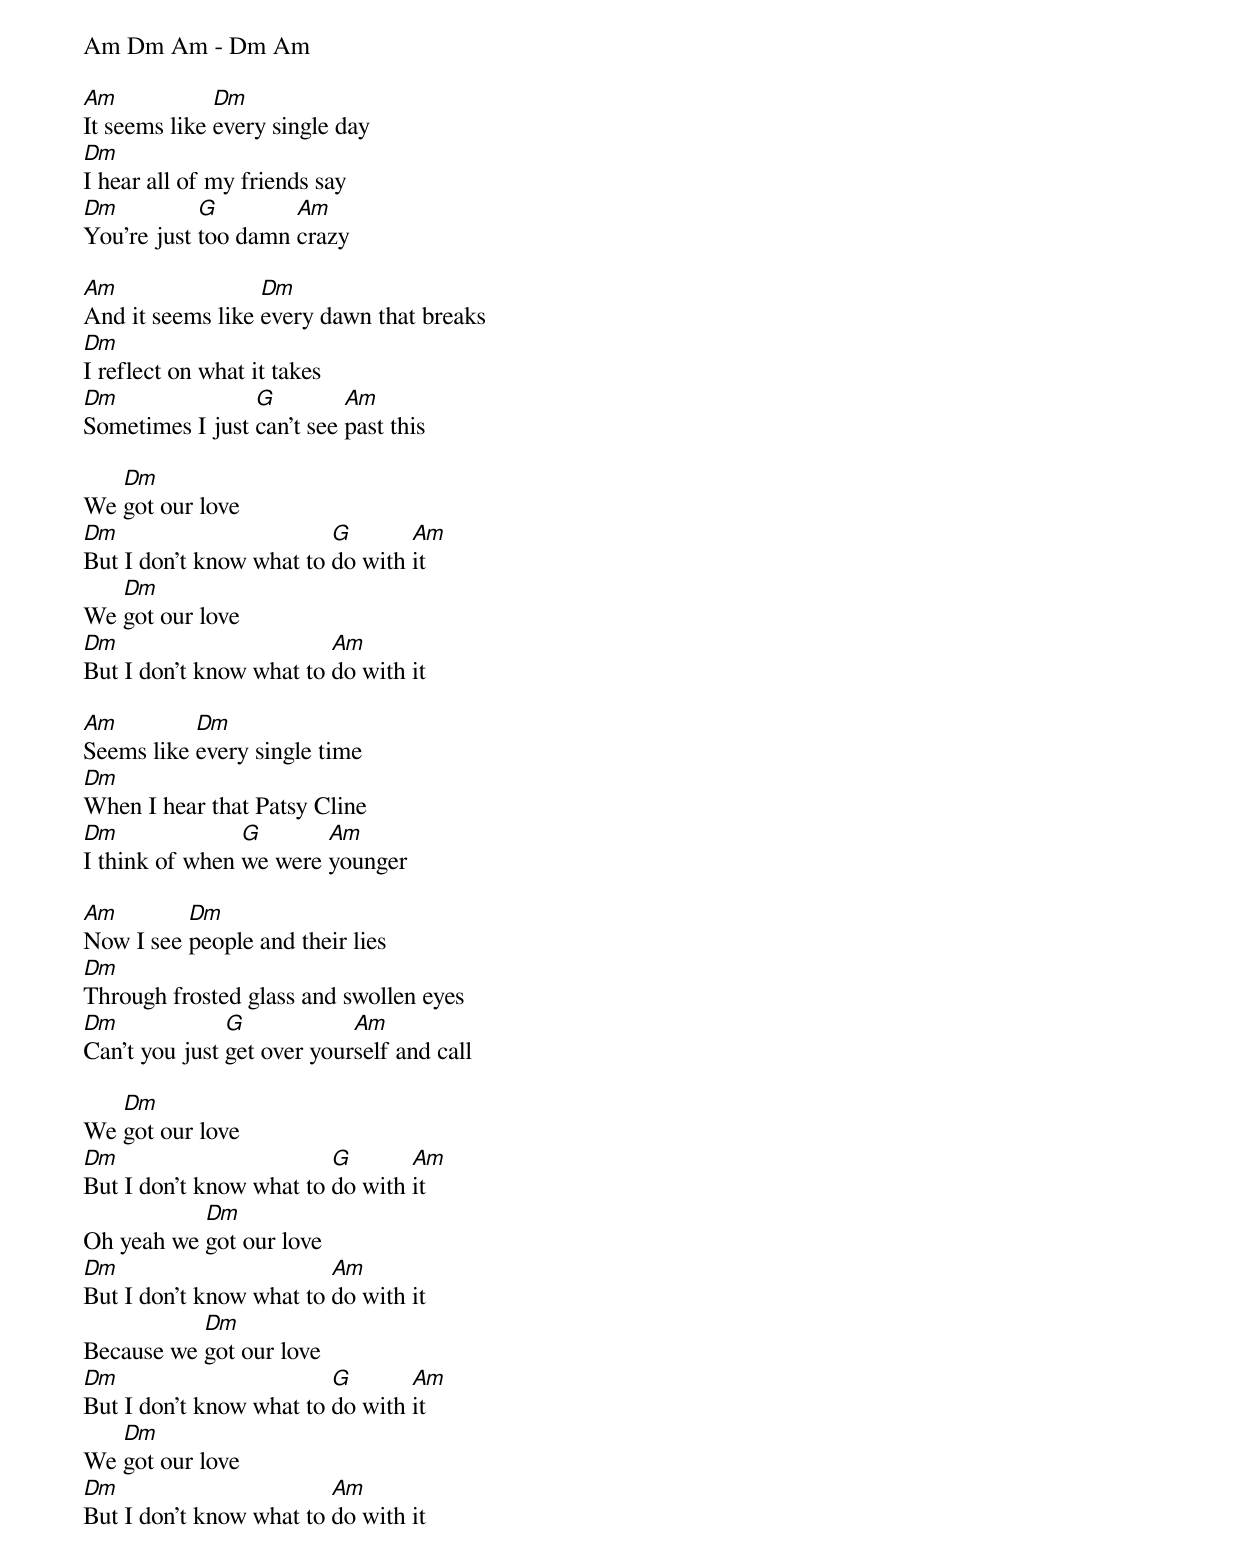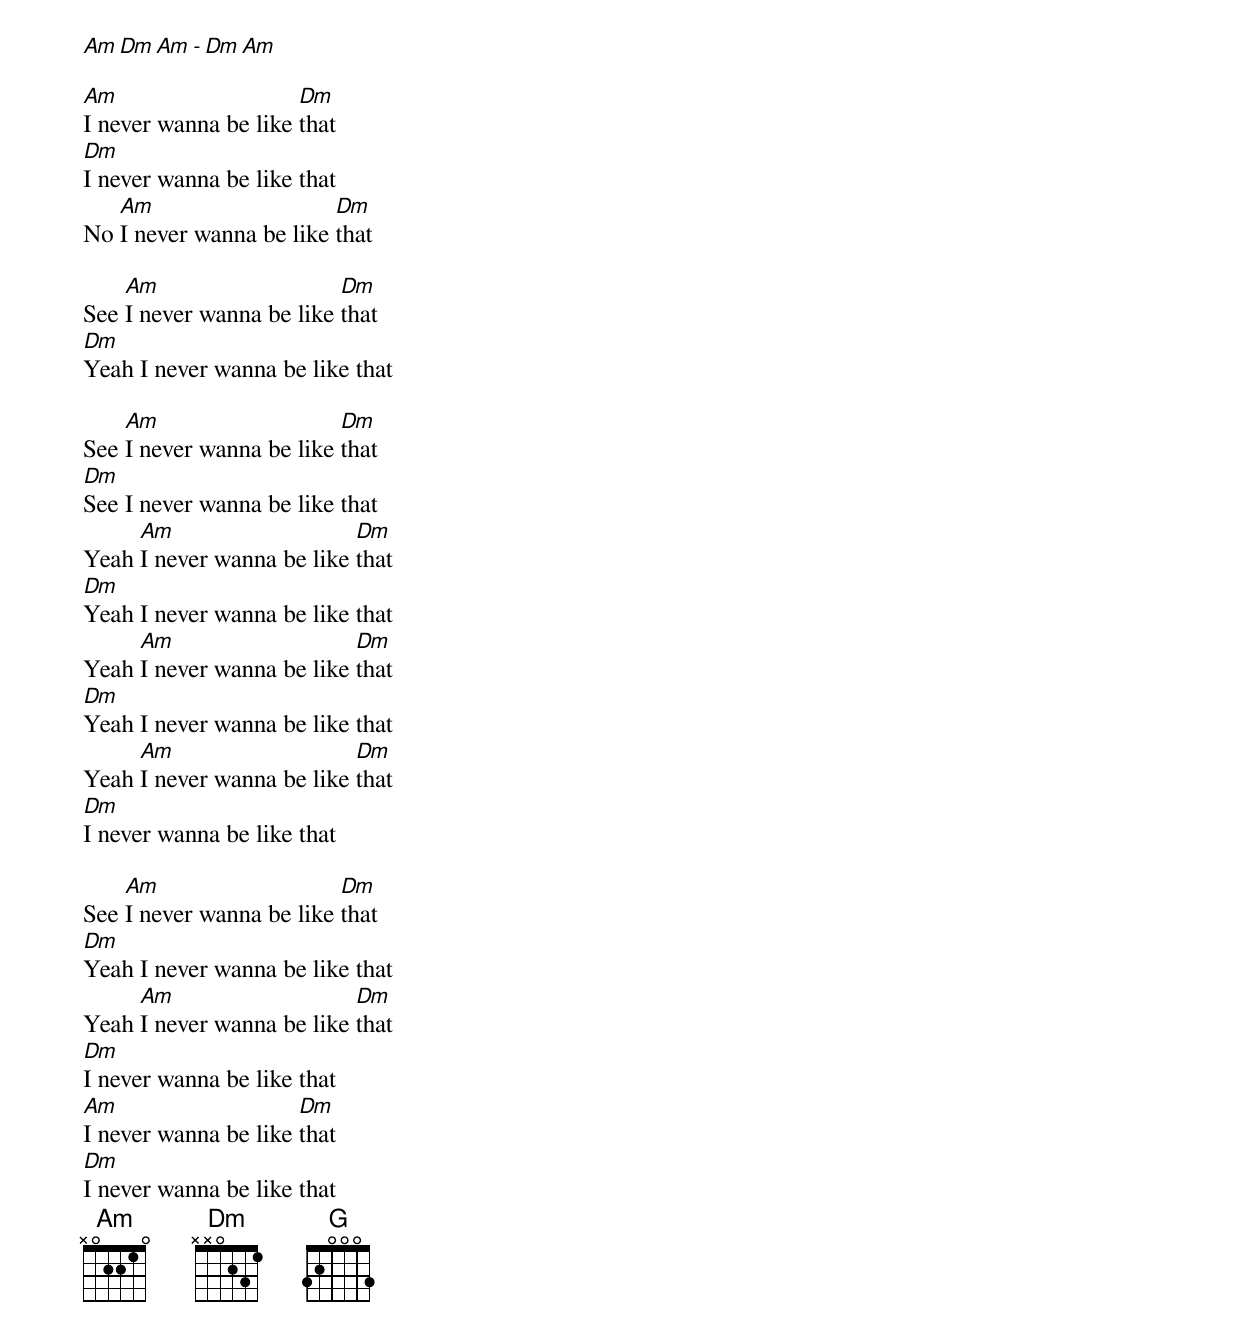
Am Dm Am - Dm Am

Am            Dm
It seems like every single day
Dm
I hear all of my friends say
Dm          G        Am
You're just too damn crazy

Am                Dm
And it seems like every dawn that breaks
Dm
I reflect on what it takes
Dm               G         Am
Sometimes I just can't see past this

   Dm
We got our love
Dm                       G       Am
But I don't know what to do with it
   Dm
We got our love
Dm                       Am
But I don't know what to do with it

Am         Dm
Seems like every single time
Dm
When I hear that Patsy Cline
Dm              G       Am
I think of when we were younger

Am        Dm
Now I see people and their lies
Dm
Through frosted glass and swollen eyes
Dm             G            Am
Can't you just get over yourself and call

   Dm
We got our love
Dm                       G       Am
But I don't know what to do with it
           Dm
Oh yeah we got our love
Dm                       Am
But I don't know what to do with it
           Dm
Because we got our love
Dm                       G       Am
But I don't know what to do with it
   Dm
We got our love
Dm                       Am
But I don't know what to do with it

Am Dm Am - Dm Am

Am                    Dm
I never wanna be like that
Dm
I never wanna be like that
   Am                    Dm
No I never wanna be like that

    Am                    Dm
See I never wanna be like that
Dm
Yeah I never wanna be like that

    Am                    Dm
See I never wanna be like that
Dm
See I never wanna be like that
     Am                    Dm
Yeah I never wanna be like that
Dm
Yeah I never wanna be like that
     Am                    Dm
Yeah I never wanna be like that
Dm
Yeah I never wanna be like that
     Am                    Dm
Yeah I never wanna be like that
Dm
I never wanna be like that

    Am                    Dm
See I never wanna be like that
Dm
Yeah I never wanna be like that
     Am                    Dm
Yeah I never wanna be like that
Dm
I never wanna be like that
Am                    Dm
I never wanna be like that
Dm
I never wanna be like that
